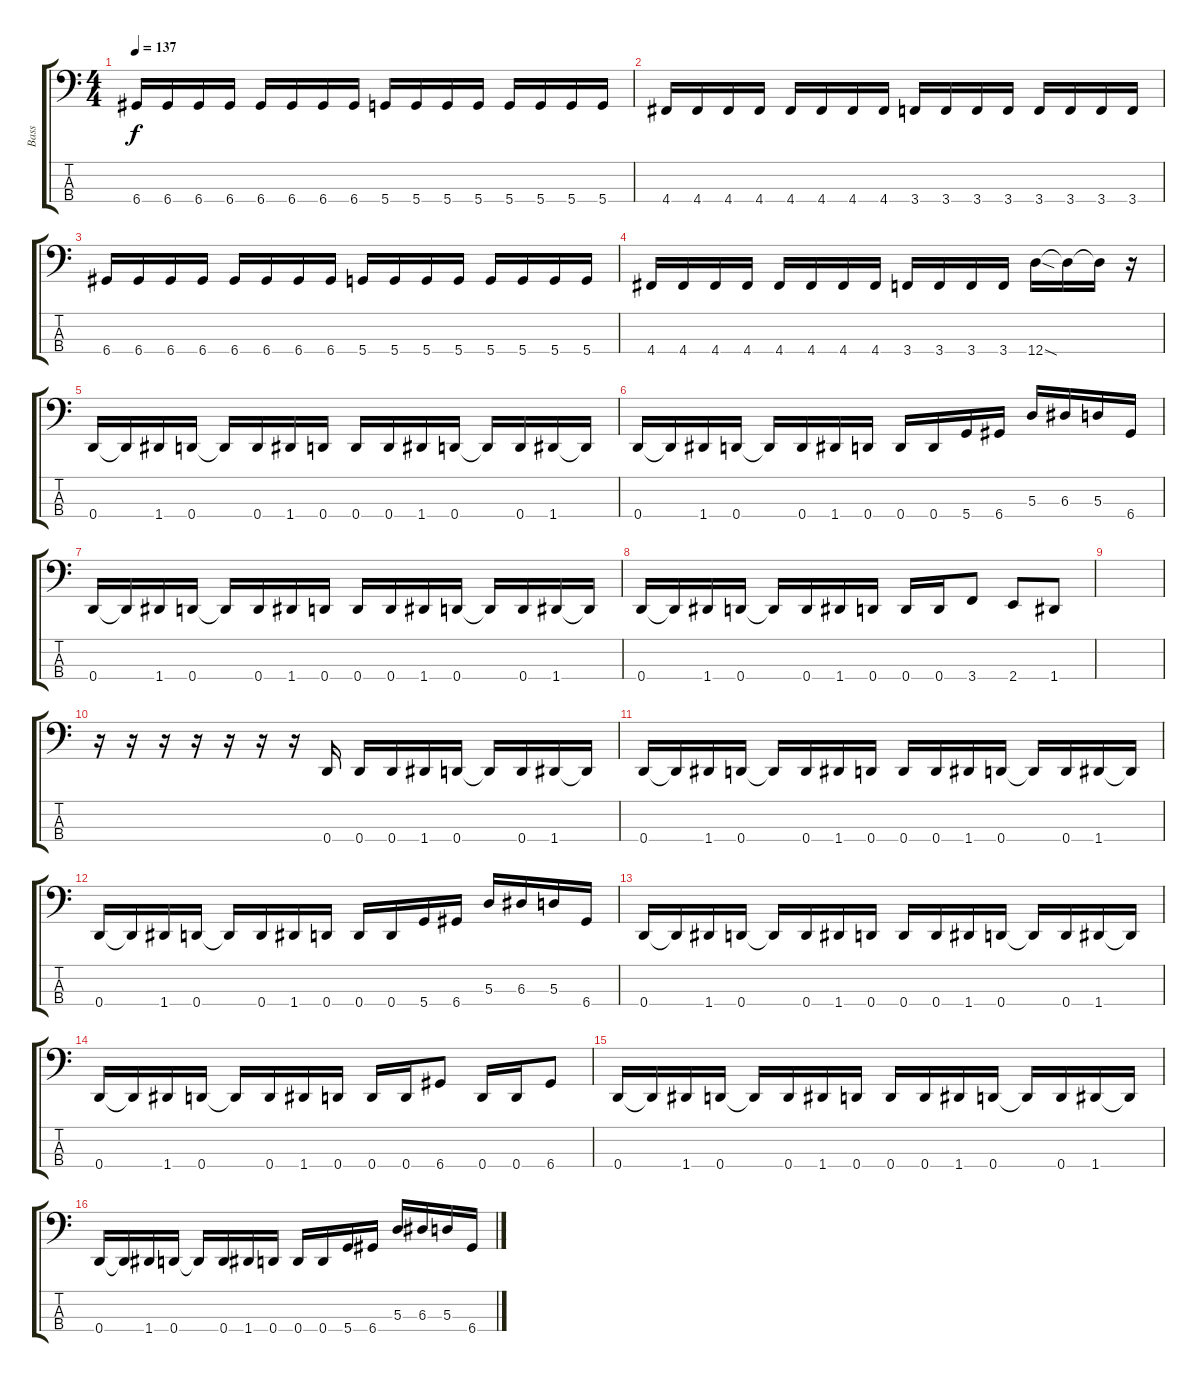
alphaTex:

\track ("Bass" "Bass") {instrument electricbassfinger}
\staff {score tabs}
\tuning (G2 D2 A1 D1) {hide}
\ts (4 4)
\tempo 137
\clef f4
\ks c
6.4.16{dy f} 6.4.16 6.4.16 6.4.16 6.4.16 6.4.16 6.4.16 6.4.16 5.4.16 5.4.16 5.4.16 5.4.16 5.4.16 5.4.16 5.4.16 5.4.16 |
4.4.16 4.4.16 4.4.16 4.4.16 4.4.16 4.4.16 4.4.16 4.4.16 3.4.16 3.4.16 3.4.16 3.4.16 3.4.16 3.4.16 3.4.16 3.4.16 |
6.4.16 6.4.16 6.4.16 6.4.16 6.4.16 6.4.16 6.4.16 6.4.16 5.4.16 5.4.16 5.4.16 5.4.16 5.4.16 5.4.16 5.4.16 5.4.16 |
4.4.16 4.4.16 4.4.16 4.4.16 4.4.16 4.4.16 4.4.16 4.4.16 3.4.16 3.4.16 3.4.16 3.4.16 12.4{sod}.16 12.4{t}.16 12.4{t}.16 r.16 |
0.4.16 0.4{t}.16 1.4.16 0.4.16 0.4{t}.16 0.4.16 1.4.16 0.4.16 0.4.16 0.4.16 1.4.16 0.4.16 0.4{t}.16 0.4.16 1.4.16 1.4{t}.16 |
0.4.16 0.4{t}.16 1.4.16 0.4.16 0.4{t}.16 0.4.16 1.4.16 0.4.16 0.4.16 0.4.16 5.4.16 6.4.16 5.3.16 6.3.16 5.3.16 6.4.16 |
0.4.16 0.4{t}.16 1.4.16 0.4.16 0.4{t}.16 0.4.16 1.4.16 0.4.16 0.4.16 0.4.16 1.4.16 0.4.16 0.4{t}.16 0.4.16 1.4.16 1.4{t}.16 |
0.4.16 0.4{t}.16 1.4.16 0.4.16 0.4{t}.16 0.4.16 1.4.16 0.4.16 0.4.16 0.4.16 3.4.8 2.4.8 1.4.8 |
|
r.16 r.16 r.16 r.16 r.16 r.16 r.16 0.4.16 0.4.16 0.4.16 1.4.16 0.4.16 0.4{t}.16 0.4.16 1.4.16 1.4{t}.16 |
0.4.16 0.4{t}.16 1.4.16 0.4.16 0.4{t}.16 0.4.16 1.4.16 0.4.16 0.4.16 0.4.16 1.4.16 0.4.16 0.4{t}.16 0.4.16 1.4.16 1.4{t}.16 |
0.4.16 0.4{t}.16 1.4.16 0.4.16 0.4{t}.16 0.4.16 1.4.16 0.4.16 0.4.16 0.4.16 5.4.16 6.4.16 5.3.16 6.3.16 5.3.16 6.4.16 |
0.4.16 0.4{t}.16 1.4.16 0.4.16 0.4{t}.16 0.4.16 1.4.16 0.4.16 0.4.16 0.4.16 1.4.16 0.4.16 0.4{t}.16 0.4.16 1.4.16 1.4{t}.16 |
0.4.16 0.4{t}.16 1.4.16 0.4.16 0.4{t}.16 0.4.16 1.4.16 0.4.16 0.4.16 0.4.16 6.4.8 0.4.16 0.4.16 6.4.8 |
0.4.16 0.4{t}.16 1.4.16 0.4.16 0.4{t}.16 0.4.16 1.4.16 0.4.16 0.4.16 0.4.16 1.4.16 0.4.16 0.4{t}.16 0.4.16 1.4.16 1.4{t}.16 |
0.4.16 0.4{t}.16 1.4.16 0.4.16 0.4{t}.16 0.4.16 1.4.16 0.4.16 0.4.16 0.4.16 5.4.16 6.4.16 5.3.16 6.3.16 5.3.16 6.4.16
